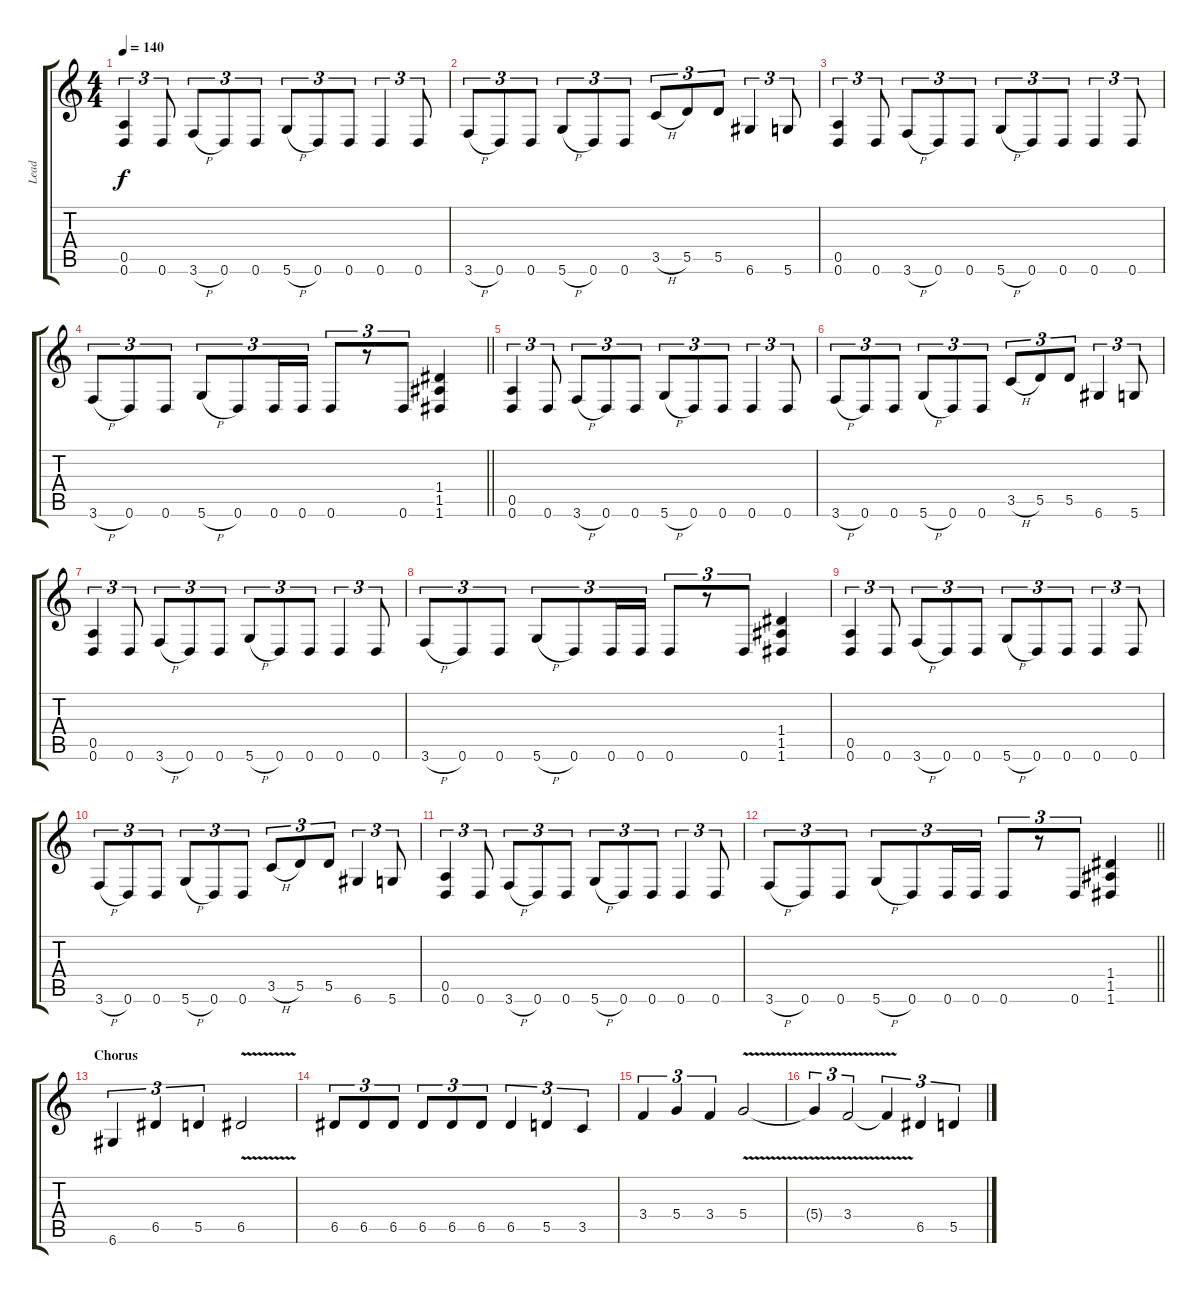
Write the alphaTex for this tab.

\track ("Lead" "Lead") {instrument distortionguitar}
\staff {score tabs}
\tuning (E4 B3 G3 D3 A2 D2) {hide}
\ts (4 4)
\tempo 140
\clef g2
\ks c
(0.5 0.6).4{tu (3 2) dy f} 0.6.8{tu (3 2)} 3.6{h}.8{tu (3 2)} 0.6.8{tu (3 2)} 0.6.8{tu (3 2)} 5.6{h}.8{tu (3 2)} 0.6.8{tu (3 2)} 0.6.8{tu (3 2)} 0.6.4{tu (3 2)} 0.6.8{tu (3 2)} |
3.6{h}.8{tu (3 2)} 0.6.8{tu (3 2)} 0.6.8{tu (3 2)} 5.6{h}.8{tu (3 2)} 0.6.8{tu (3 2)} 0.6.8{tu (3 2)} 3.5{h}.8{tu (3 2)} 5.5.8{tu (3 2)} 5.5.8{tu (3 2)} 6.6.4{tu (3 2)} 5.6.8{tu (3 2)} |
(0.5 0.6).4{tu (3 2)} 0.6.8{tu (3 2)} 3.6{h}.8{tu (3 2)} 0.6.8{tu (3 2)} 0.6.8{tu (3 2)} 5.6{h}.8{tu (3 2)} 0.6.8{tu (3 2)} 0.6.8{tu (3 2)} 0.6.4{tu (3 2)} 0.6.8{tu (3 2)} |
\barLineRight lightlight
3.6{h}.8{tu (3 2)} 0.6.8{tu (3 2)} 0.6.8{tu (3 2)} 5.6{h}.8{tu (3 2)} 0.6.8{tu (3 2)} 0.6.16{tu (3 2)} 0.6.16{tu (3 2)} 0.6.8{tu (3 2)} r.8{tu (3 2)} 0.6.8{tu (3 2)} (1.4 1.5 1.6).4 |
(0.5 0.6).4{tu (3 2)} 0.6.8{tu (3 2)} 3.6{h}.8{tu (3 2)} 0.6.8{tu (3 2)} 0.6.8{tu (3 2)} 5.6{h}.8{tu (3 2)} 0.6.8{tu (3 2)} 0.6.8{tu (3 2)} 0.6.4{tu (3 2)} 0.6.8{tu (3 2)} |
3.6{h}.8{tu (3 2)} 0.6.8{tu (3 2)} 0.6.8{tu (3 2)} 5.6{h}.8{tu (3 2)} 0.6.8{tu (3 2)} 0.6.8{tu (3 2)} 3.5{h}.8{tu (3 2)} 5.5.8{tu (3 2)} 5.5.8{tu (3 2)} 6.6.4{tu (3 2)} 5.6.8{tu (3 2)} |
(0.5 0.6).4{tu (3 2)} 0.6.8{tu (3 2)} 3.6{h}.8{tu (3 2)} 0.6.8{tu (3 2)} 0.6.8{tu (3 2)} 5.6{h}.8{tu (3 2)} 0.6.8{tu (3 2)} 0.6.8{tu (3 2)} 0.6.4{tu (3 2)} 0.6.8{tu (3 2)} |
3.6{h}.8{tu (3 2)} 0.6.8{tu (3 2)} 0.6.8{tu (3 2)} 5.6{h}.8{tu (3 2)} 0.6.8{tu (3 2)} 0.6.16{tu (3 2)} 0.6.16{tu (3 2)} 0.6.8{tu (3 2)} r.8{tu (3 2)} 0.6.8{tu (3 2)} (1.4 1.5 1.6).4 |
(0.5 0.6).4{tu (3 2)} 0.6.8{tu (3 2)} 3.6{h}.8{tu (3 2)} 0.6.8{tu (3 2)} 0.6.8{tu (3 2)} 5.6{h}.8{tu (3 2)} 0.6.8{tu (3 2)} 0.6.8{tu (3 2)} 0.6.4{tu (3 2)} 0.6.8{tu (3 2)} |
3.6{h}.8{tu (3 2)} 0.6.8{tu (3 2)} 0.6.8{tu (3 2)} 5.6{h}.8{tu (3 2)} 0.6.8{tu (3 2)} 0.6.8{tu (3 2)} 3.5{h}.8{tu (3 2)} 5.5.8{tu (3 2)} 5.5.8{tu (3 2)} 6.6.4{tu (3 2)} 5.6.8{tu (3 2)} |
(0.5 0.6).4{tu (3 2)} 0.6.8{tu (3 2)} 3.6{h}.8{tu (3 2)} 0.6.8{tu (3 2)} 0.6.8{tu (3 2)} 5.6{h}.8{tu (3 2)} 0.6.8{tu (3 2)} 0.6.8{tu (3 2)} 0.6.4{tu (3 2)} 0.6.8{tu (3 2)} |
\barLineRight lightlight
3.6{h}.8{tu (3 2)} 0.6.8{tu (3 2)} 0.6.8{tu (3 2)} 5.6{h}.8{tu (3 2)} 0.6.8{tu (3 2)} 0.6.16{tu (3 2)} 0.6.16{tu (3 2)} 0.6.8{tu (3 2)} r.8{tu (3 2)} 0.6.8{tu (3 2)} (1.4 1.5 1.6).4 |
\section ("" "Chorus")
6.6.4{tu (3 2)} 6.5.4{tu (3 2)} 5.5.4{tu (3 2)} 6.5{v}.2 |
6.5.8{tu (3 2)} 6.5.8{tu (3 2)} 6.5.8{tu (3 2)} 6.5.8{tu (3 2)} 6.5.8{tu (3 2)} 6.5.8{tu (3 2)} 6.5.4{tu (3 2)} 5.5.4{tu (3 2)} 3.5.4{tu (3 2)} |
3.4.4{tu (3 2)} 5.4.4{tu (3 2)} 3.4.4{tu (3 2)} 5.4{v}.2 |
5.4{t}.4{tu (3 2)} 3.4{v}.2{tu (3 2)} 3.4{t}.4{tu (3 2)} 6.5.4{tu (3 2)} 5.5.4{tu (3 2)}
